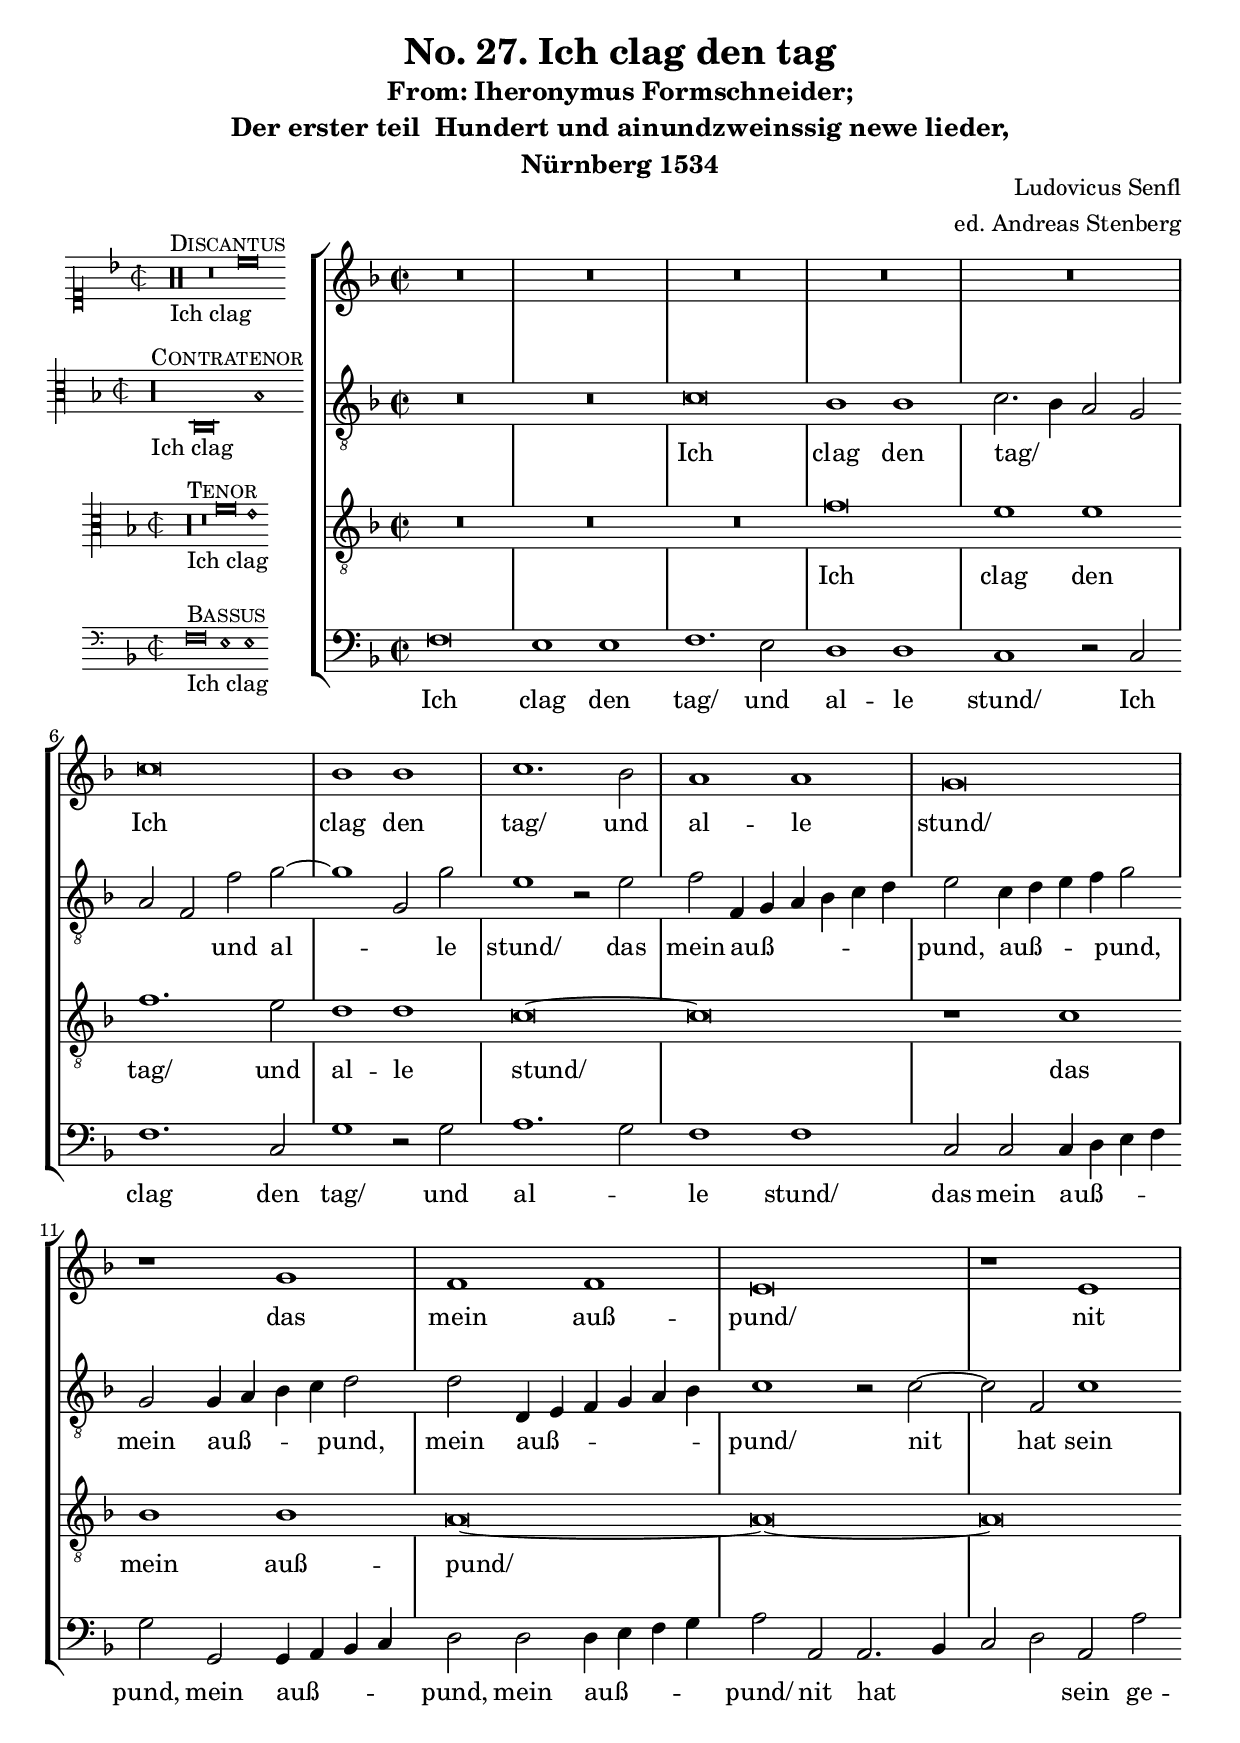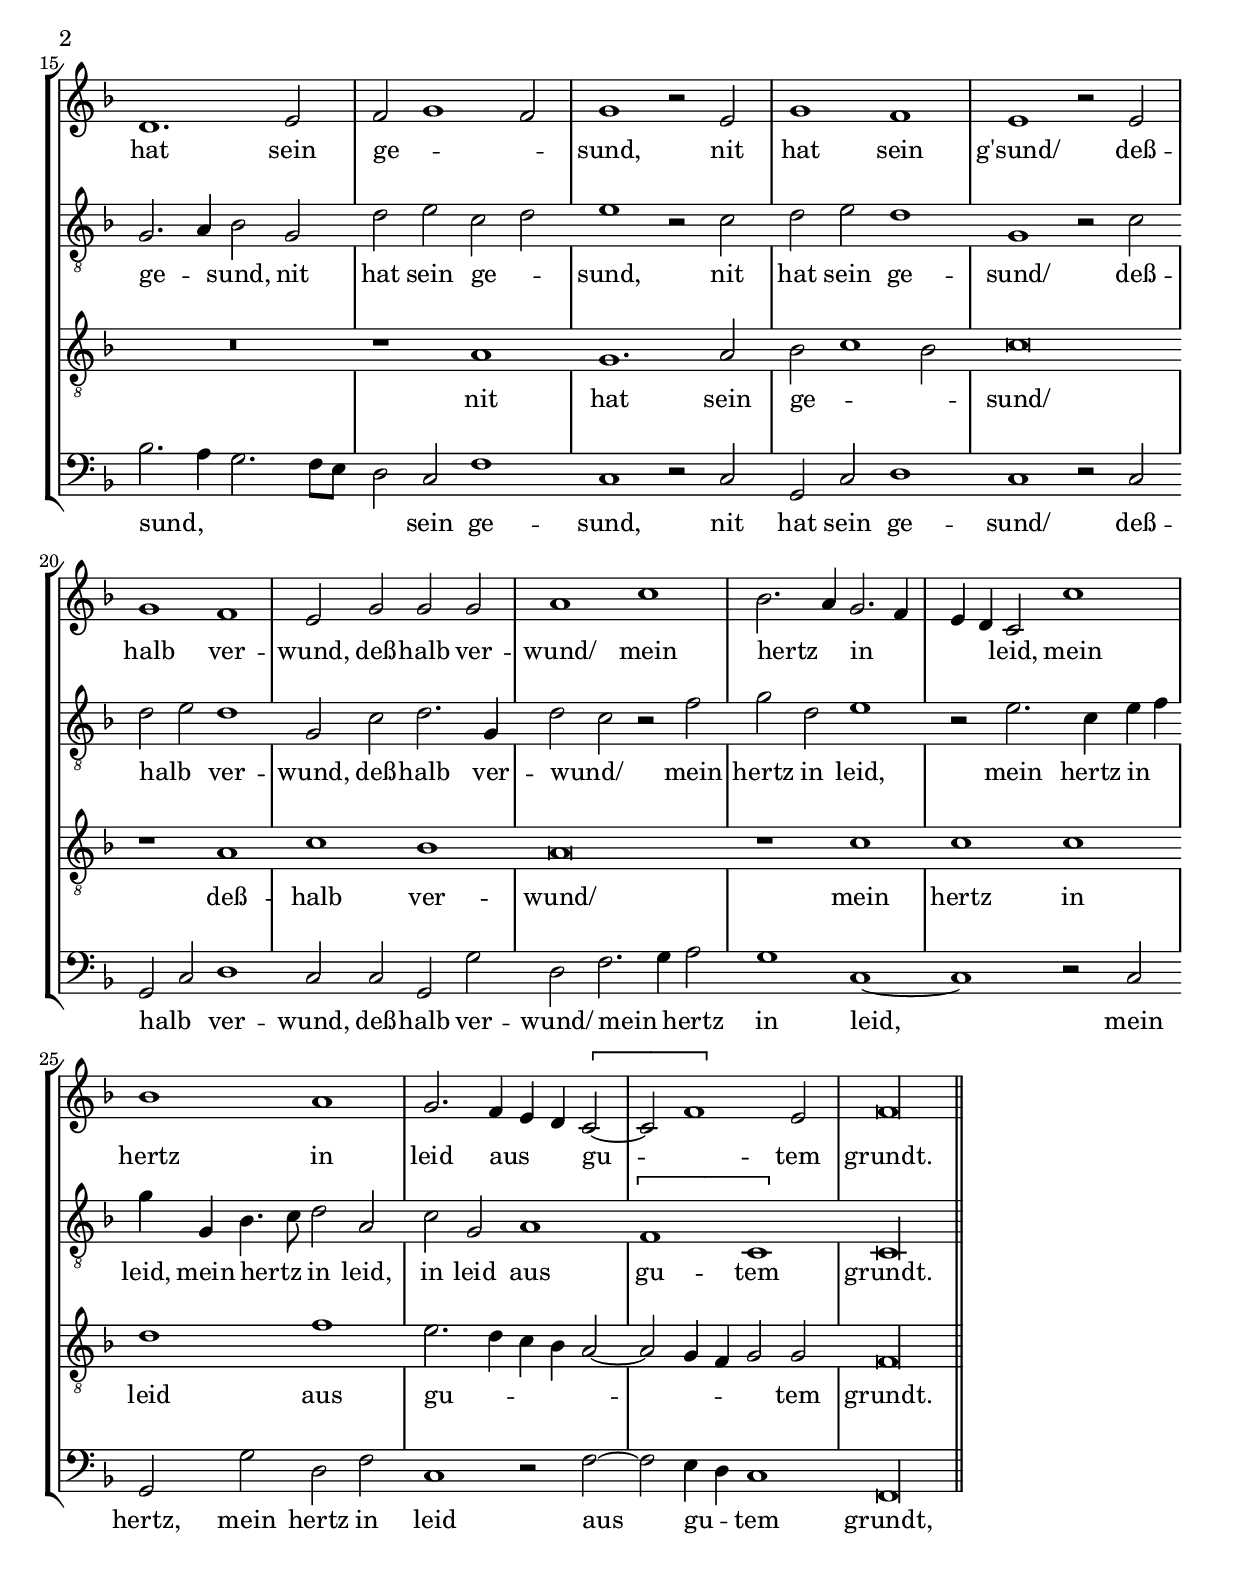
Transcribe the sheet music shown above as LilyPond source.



%%%%%%%%%%%%%%%%%%%%%%%%%%%%%%%%%%%%%%%%%%%%%%%%%%%%%%%%%%%%%%%%%%%
% This is a template based on the usual four part choir templater %
% where the voices have common lyrics at the the start but split  %
% to separate lyrics after a while.				  %
% This template is modyfied by AS from the one in the lilypond    %
% documentation.						  %
% This template is to be used for instance for fairly simple      %
% settings where the stanzas are set homophonicaly but twhere the %
% Chorus contains polyphony that require separate underlay for    %
% the different voices.						  %
%%%%%%%%%%%%%%%%%%%%%%%%%%%%%%%%%%%%%%%%%%%%%%%%%%%%%%%%%%%%%%%%%%%
\version "2.18.0"
\include "deutsch.ly"
ficta = \once \set suggestAccidentals =##t
\header {
  title = "No. 27. Ich clag den tag"
  subtitle = \markup \center-column { "From: Iheronymus Formschneider;" "Der erster teil  Hundert und ainundzweinssig newe lieder," "Nürnberg 1534" }
  composer = "Ludovicus Senfl"
  arranger = "ed. Andreas Stenberg"
  poet = ""
  meter =""
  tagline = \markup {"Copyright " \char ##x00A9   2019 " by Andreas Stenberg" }

}
global = {
  \key f \major
}

sopMusic = \relative c'' {

  \set Score.tempoHideNote = ##t
  \tempo 1 = 86
  \time 2/2
  \set Timing.measureLength = #(ly:make-moment 4/2)
  %  \override Staff.BarLine.transparent = ##t
  R\breve*5
  c\breve
  b1 b1
  c1. b2
  a1 a1
  g\breve
  r1 g1
  f1 f1
  e\breve
  r1 e1
  d1. e2
  f2( g1 f2)
  g1 r2 e2			%% end of first line in orig.
  g1 f1
  e1 r2 e2
  g1 f1
  e2 g2 g2 g2
  a1 c1
  b2.( a4) g2.( f4
  e4 d4) c2 c'1
  b1 a1
  g2. f4( e4 d4) \[c2~(
  c2 f1)\] e2
  \cadenzaOn
  f\longa
  \revert Staff.BarLine.transparent
  \bar "||"
}
sopWords = \lyricmode {
  Ich clag den tag/
  und al -- le stund/
  das mein auß -- pund/
  nit hat sein ge -- sund,
  nit hat sein g'sund/
  deß -- halb ver -- wund,
  deß -- halb ver -- wund/
  mein hertz in leid,
  mein hertz in leid aus gu -- tem grundt.
}
altoMusic = \relative c' {
  \clef "treble_8"
  \override Staff.BarLine.transparent = ##t
  R\breve*2
  c\breve
  b1 b1
  c2.( b4 a2 g2
  a2 f2) f'2 g2~(
  g1 g,2) g'2
  e1 r2 e2
  f2 f,4( g4 a4 b4 c4 d4)
  e2 c4( d4 e4 f4) g2			%% end of first line in orig.
  g,2 g4( a4 b4 c4) d2
  d2 d,4( e4 f4 g4 a4 b4)
  c1 r2 c2~
  c2 f,2 c'1
  g2.( a4) b2 g2
  d'2 e2 c2( d2)
  e1 r2 c2
  d2 e2 d1				%% end of second line
  g,1 r2 c2
  d2( e2) d1
  g,2 c2 d2. g,4
  d'2( c2) r2 f2
  g2 d2 e1
  r2 e2. c4 e4( f4)
  g4 g,4 b4.( c8) d2 a2
  c2 g2 a1
  \[f1 c1\]
  \cadenzaOn
  c\longa
  \revert Staff.BarLine.transparent
}
altoWords = \lyricmode {
  Ich clag den tag/
  und al -- le stund/
  das mein auß -- pund,
  auß -- pund,
  mein auß -- pund,
  mein auß -- pund/
  nit hat sein ge -- sund,
  nit hat sein ge -- sund,
  nit hat sein ge -- sund/
  deß -- halb ver -- wund,
  deß -- halb ver -- wund/
  mein hertz in leid,
  mein hertz in leid,
  mein hertz in leid, in leid aus gu -- tem grundt.
}
tenorMusic = \relative c' {
  \clef "G_8"
  \override Staff.BarLine.transparent = ##t
  R\breve*3
  f\breve
  e1 e1
  f1. e2
  d1 d1
  c\breve~
  c\breve
  r1 c1
  b1 b1
  a\breve~
  a\breve~
  a\breve
  R\breve
  r1 a1
  g1. a2
  b2( c1 b2)
  c\breve
  r1 a1
  c1 b1				%% end of first line in orig.
  a\breve
  r1 c1
  c1 c1
  d1 f1
  e2.( d4 c4 b4 a2~
  a2 g4 f4 g2) g2
  \cadenzaOn
  f\longa
  \revert Staff.BarLine.transparent
}
tenorWords = \lyricmode {
  Ich clag den tag/
  und al -- le stund/
  das mein auß -- pund/
  nit hat sein ge -- sund/
  deß -- halb ver -- wund/
  mein hertz in leid aus gu -- tem grundt.
}
bassMusic = \relative c {
  \override Staff.BarLine.transparent = ##t
  f\breve
  e1 e1
  f1. e2
  d1 d1
  c1 r2 c2
  f1. c2
  g'1 r2 g2
  a1.( g2)
  f1 f1
  c2 c2 c4( d4 e4 f4)			%% end of first line in orig.
  g2 g,2 g4( a4 b4 c4)
  d2 d2 d4( e4 f4 g4)
  a2 a,2 a2.( b4
  c2 d2) a2 a'2
  b2.( a4 g2. f8 e8
  d2) c2 f1
  c1 r2 c2
  g2					%% end of second line
  c2 d1
  c1 r2 c2
  g2( c2) d1
  c2 c2 g2 g'2
  d2 f2.( g4) a2
  g1 c,1~
  c1 r2 c2
  g2 g'2 d2 f2
  c1 r2 f2~
  f2 e4( d4) c1
  \cadenzaOn
  f,\longa
  \revert Staff.BarLine.transparent
}
bassWords = \lyricmode {
  Ich clag den tag/
  und al -- le stund/
  Ich clag den tag/
  und al -- le stund/
  das mein auß -- pund,
  mein auß -- pund,
  mein auß -- pund/
  nit hat sein ge -- sund,
  sein ge -- sund,
  nit hat sein ge -- sund/
  deß -- halb ver -- wund,
  deß -- halb ver -- wund/
  mein hertz in leid,
  mein hertz,
  mein hertz in leid aus gu -- tem grundt,
  in leid aus gu -- tem grundt,
  in leid aus gu -- tem grundt,
  gu -- tem grundt.
}
incipitDiscantus = \markup {
  \score {
    {
      %      \set Staff.instrumentName = #"Tenor "
      \override NoteHead.style = #'neomensural
      \override Rest.style = #'neomensural
      \override Staff.TimeSignature.style = #'mensural
      \cadenzaOn
      \clef "petrucci-c1"
      \key f \major
      \time 2/2

      r\maxima ^\markup { \smallCaps"Discantus"} _"Ich clag "
      r\breve
      c''\breve
    }
    \layout {
      \context {
        \Voice
        \remove "Ligature_bracket_engraver"
        \consists "Mensural_ligature_engraver"
      }
      line-width = 4.5\cm
    }
  }
}


incipitAltus = \markup {
  \score {
    {
      %      \set Staff.instrumentName = #"Tenor "
      \override NoteHead.style = #'neomensural
      \override Rest.style = #'neomensural
      \override Staff.TimeSignature.style = #'mensural
      \cadenzaOn
      \clef "petrucci-c3"
      \key f \major
      \time 2/2
      r\longa^\markup \smallCaps"Contratenor" _"Ich clag"
      c\breve b1
    }
    \layout {
      \context {
        \Voice
        \remove "Ligature_bracket_engraver"
        \consists "Mensural_ligature_engraver"
      }
      line-width = 4.5\cm
    }
  }
}


incipitTenor = \markup {
  \score {
    {
      %      \set Staff.instrumentName = #"Tenor "
      \override NoteHead.style = #'neomensural
      \override Rest.style = #'neomensural
      \override Staff.TimeSignature.style = #'mensural
      \cadenzaOn
      \clef "petrucci-c3"
      \key f \major
      \time 2/2
      r\longa ^\markup \smallCaps"Tenor" _"Ich clag"
      r\breve
      f'\breve
      e'1
    }
    \layout {
      \context {
        \Voice
        \remove "Ligature_bracket_engraver"
        \consists "Mensural_ligature_engraver"
      }
      line-width = 5.0\cm
    }
  }
}
#(append! supported-clefs '(("mensural-f3" . ("clefs.mensural.f" 0 0))))

incipitBassus = \markup {
  \score {
    {
      %      \set Staff.instrumentName = #"Tenor "
      \override NoteHead.style = #'neomensural
      \override Rest.style = #'neomensural
      \override Staff.TimeSignature.style = #'mensural
      \cadenzaOn
      \clef "mensural-f"
      \key f \major
      \time 2/2
      f\breve^\markup \smallCaps"Bassus"_"Ich clag"
      e1 e1
    }
    \layout {
      \context {
        \Voice
        \remove "Ligature_bracket_engraver"
        \consists "Mensural_ligature_engraver"
      }
      line-width = 4.5\cm
    }
  }
}


\score {
  <<
    \new StaffGroup \with {
      \override VerticalAxisGroup.staff-staff-spacing = #'((basic-distance . 12))
    } <<
      \new Staff = treble <<
        \set Staff.instrumentName = \incipitDiscantus
        \new Voice = "sopranos" {
          \set  Staff.midiInstrument ="choir aahs"
          %	\voiceOne
          << \global \sopMusic >>
        }
      >>
      \new Lyrics = sopranos { s1 }

      \new Staff = "medius" <<
        \set Staff.instrumentName = \incipitAltus

        \new Voice = "altos" {
          %	\voiceTwo
          \set  Staff.midiInstrument ="choir aahs"
          << \global \altoMusic >>
        }
      >>

      \new Lyrics = "altos" { s1 }
      \new Staff = tenors <<
        \set Staff.instrumentName = \incipitTenor

        \clef "treble"
        \new Voice = "tenors" {
          \set  Staff.midiInstrument ="choir aahs"
          %	\voiceOne
          << \global \tenorMusic >>
        }
      >>
      \new Lyrics = "tenors" { s1 }

      \new Staff ="basses" {
        \set Staff.instrumentName = \incipitBassus

        \new Voice = "basses" {
          \set  Staff.midiInstrument ="choir aahs"
          \clef "bass"
          %	\voiceTwo
          << \global \bassMusic >>
        }
      }
    >>
    \new Lyrics = basses { s1 }

    \context Lyrics = sopranos \lyricsto sopranos \sopWords
    \context Lyrics = altos \lyricsto altos \altoWords
    \context Lyrics = tenors \lyricsto tenors \tenorWords
    \context Lyrics = basses \lyricsto basses \bassWords
  >>
  \layout {
    \context {
      \Score
      % no bars in staves
      %      \override BarLine.transparent = ##t

    }
    % the next three instructions keep the lyrics between the bar lines
    \context {
      \Lyrics
      \consists "Bar_engraver"
      \override BarLine.transparent = ##t
    }
    \context {
      \StaffGroup
      \consists "Separating_line_group_engraver"
    }
    \context {
      \Voice
      % no slurs
      \override Slur.transparent = ##t
      % Comment in the below "\remove" command to allow line
      % breaking also at those barlines where a note overlaps
      % into the next bar.  The command is commented out in this
      % short example score, but especially for large scores, you
      % will typically yield better line breaking and thus improve
      % overall spacing if you comment in the following command.
      %\remove "Forbid_line_break_engraver"
    }
    indent = 4.5\cm
  }
}
\score {
  <<
    \new StaffGroup <<
      \new Staff = treble <<
        \set Staff.instrumentName = \incipitDiscantus
        \new Voice = "sopranos" {
          \set  Staff.midiInstrument ="choir aahs"
          %	\voiceOne
          << \global \sopMusic >>
        }
      >>
      \new Lyrics = sopranos { s1 }

      \new Staff = "medius" <<
        \set Staff.instrumentName = \incipitAltus

        \new Voice = "altos" {
          %	\voiceTwo
          \set  Staff.midiInstrument ="choir aahs"
          << \global \altoMusic >>
        }
      >>

      \new Lyrics = "altos" { s1 }
      \new Staff = tenors <<
        \set Staff.instrumentName = \incipitTenor

        \clef "treble"
        \new Voice = "tenors" {
          \set  Staff.midiInstrument ="choir aahs"
          %	\voiceOne
          << \global \tenorMusic >>
        }
      >>
      \new Lyrics = "tenors" { s1 }

      \new Staff ="basses" {
        \set Staff.instrumentName = \incipitBassus

        \new Voice = "basses" {
          \set  Staff.midiInstrument ="choir aahs"
          \clef "G_8"
          %	\voiceTwo
          << \global \bassMusic >>
        }
      }
    >>
    \new Lyrics = basses { s1 }

    \context Lyrics = sopranos \lyricsto sopranos \sopWords
    \context Lyrics = altos \lyricsto altos \altoWords
    \context Lyrics = tenors \lyricsto tenors \tenorWords
    \context Lyrics = basses \lyricsto basses \bassWords
  >>
  \midi {}
}

\markup {
  \column {
    \fill-line {
      ""
      {
        \column {
          \left-align {
            \line { \hspace #'15 "1." }
            \justify-string #"Ich clag[/]

den tag/
            
unnd alle stund/

das mein außpund/

nit hat sein gesund/

deßhalb[/]

verwund/

mein hertz in leid aus gutem grundt."
          }
        }
      }
      ""
      {
        \column {
          \left-align {
            \line { \hspace #'15 "2." }
            \justify-string #"Wie mag/

on clag/

mein hertz nur sein/

dieweilgros pein/

sich mert darein/

mein Sonn/

mir schein/

das werd getrost die liebste mein."
          }
        }
      }
      ""
    }

\vspace #'1.5
    \fill-line {
      ""
      {
        \column {
          \left-align {
            \line { \hspace #'15 "3." }
            \justify-string #"Unglück/

dein dück/

balde von mir wendt/

thue das behendt/

mein gros elendt/

zu gutem endt/

mit freuden wendt/

durch glück gelendt."
          }
        }
      }
      ""
    }
  }
}
\paper {
  ragged-bottom = ##t
  ragged-last-bottom = ##t
  ragged-last = ##t
}

%{
convert-ly.py (GNU LilyPond) 2.18.2  convert-ly.py: Processing `'...
Applying conversion: 2.15.7, 2.15.9, 2.15.10, 2.15.16, 2.15.17,
2.15.18, 2.15.19, 2.15.20, 2.15.25, 2.15.32, 2.15.39, 2.15.40,
2.15.42, 2.15.43, 2.16.0, 2.17.0, 2.17.4, 2.17.5, 2.17.6, 2.17.11,
2.17.14, 2.17.15, 2.17.18, 2.17.19, 2.17.20, 2.17.25, 2.17.27,
2.17.29, 2.17.97, 2.18.0
%}
